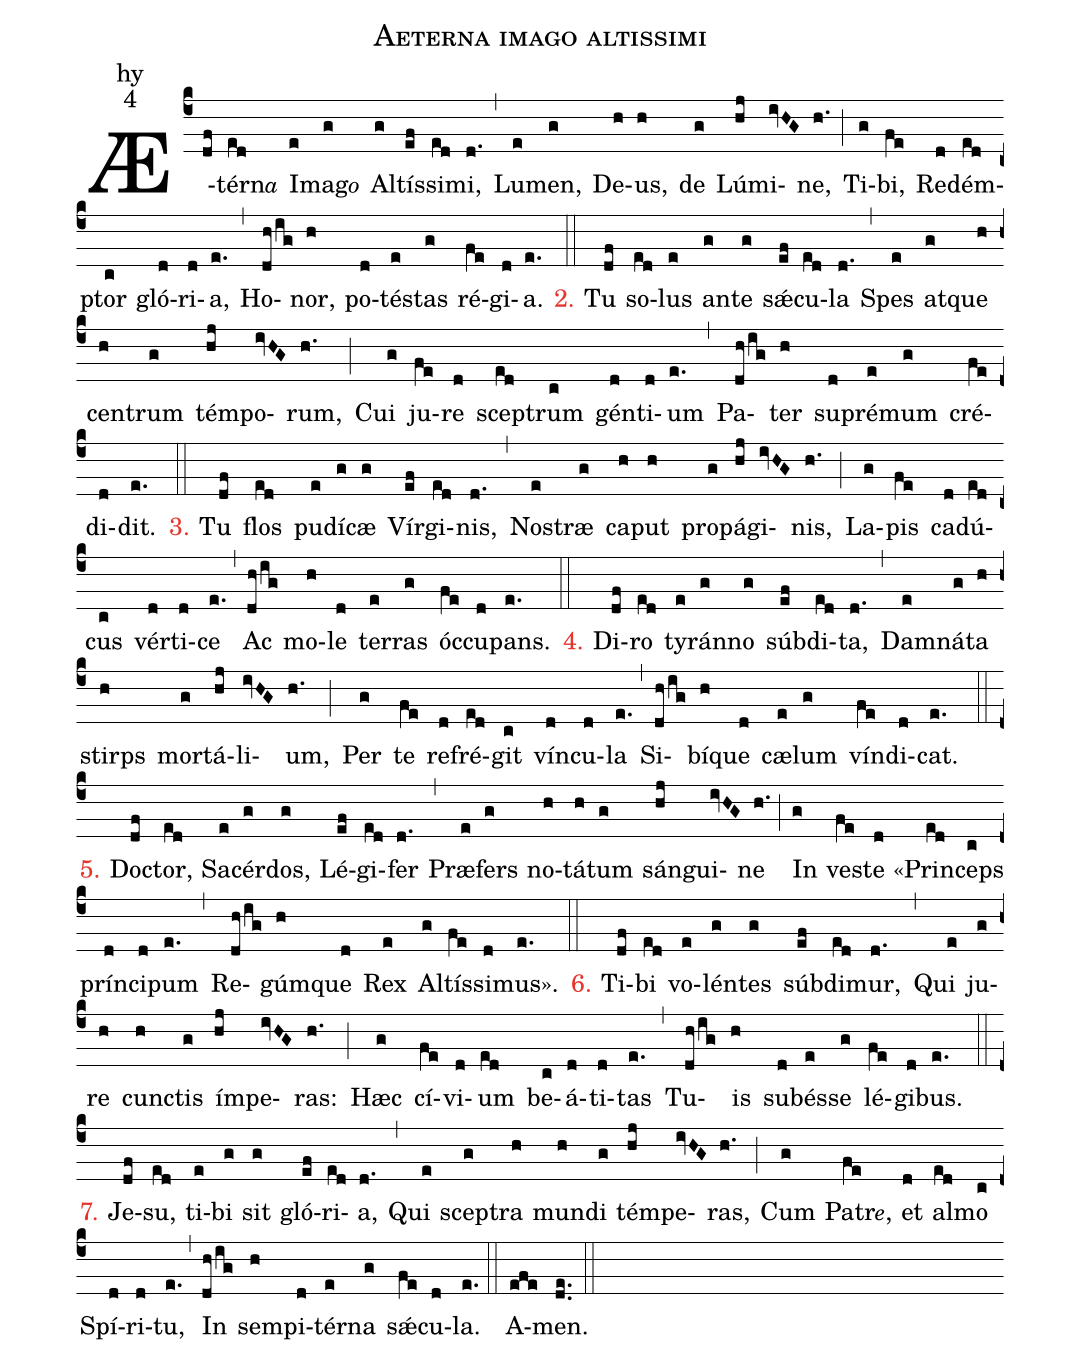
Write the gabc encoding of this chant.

name:Aeterna imago altissimi;
office-part:hy;
mode:4;
%%
(c4) Æ(df)térn<e>a</e>(ed) I(e)mag<e>o</e>(g) Al(g)tís(ef)si(ed)mi,(d.) (,)
Lu(e)men,(g) De(h)us,(h) de(g) Lú(hj)mi(ivHG)ne,(h.) (;)
Ti(g)bi,(fe) Re(d)dém(ed)ptor(c) gló(d)ri(d)a,(e.) (,)
Ho(dh/ig)nor,(h) po(d)té(e)stas(g) ré(fe)gi(d)a.(e.) (::)

<c>2.</c> Tu(df) so(ed)lus(e) an(g)te(g) sǽ(ef)cu(ed)la(d.) (,)
Spes(e) at(g)que(h) cen(h)trum(g) tém(hj)po(ivHG)rum,(h.) (;)
Cui(g) ju(fe)re(d) scep(ed)trum(c) gén(d)ti(d)um(e.) (,)
Pa(dh/ig)ter(h) su(d)pré(e)mum(g) cré(fe)di(d)dit.(e.) (::)

<c>3.</c> Tu(df) flos(ed) pu(e)dí(g)cæ(g) Vír(ef)gi(ed)nis,(d.) (,)
No(e)stræ(g) ca(h)put(h) pro(g)pá(hj)gi(ivHG)nis,(h.) (;)
La(g)pis(fe) ca(d)dú(ed)cus(c) vér(d)ti(d)ce(e.) (,)
Ac(dh/ig) mo(h)le(d) ter(e)ras(g) óc(fe)cu(d)pans.(e.) (::)

<c>4.</c> Di(df)ro(ed) ty(e)rán(g)no(g) súb(ef)di(ed)ta,(d.) (,)
Dam(e)ná(g)ta(h) stirps(h) mor(g)tá(hj)li(ivHG)um,(h.) (;)
Per(g) te(fe) re(d)fré(ed)git(c) vín(d)cu(d)la(e.) (,)
Si(dh/ig)bí(h)que(d) cæ(e)lum(g) vín(fe)di(d)cat.(e.) (::)

<c>5.</c> Do(df)ctor,(ed) Sa(e)cér(g)dos,(g) Lé(ef)gi(ed)fer(d.) (,)
Præ(e)fers(g) no(h)tá(h)tum(g) sán(hj)gui(ivHG)ne(h.) (;)
In(g) ve(fe)ste(d) «Prin(ed)ceps(c) prín(d)ci(d)pum(e.) (,)
Re(dh/ig)gúm(h)que(d) Rex(e) Al(g)tís(fe)si(d)mus».(e.) (::)

<c>6.</c> Ti(df)bi(ed) vo(e)lén(g)tes(g) súb(ef)di(ed)mur,(d.) (,)
Qui(e) ju(g)re(h) cun(h)ctis(g) ím(hj)pe(ivHG)ras:(h.) (;)
Hæc(g) cí(fe)vi(d)um(ed) be(c)á(d)ti(d)tas(e.) (,)
Tu(dh/ig)is(h) su(d)bés(e)se(g) lé(fe)gi(d)bus.(e.) (::)

<c>7.</c> Je(df)su,(ed) ti(e)bi(g) sit(g) gló(ef)ri(ed)a,(d.) (,)
Qui(e) scep(g)tra(h) mun(h)di(g) tém(hj)pe(ivHG)ras,(h.) (;)
Cum(g) Patr<e>e</e>,(fe) et(d) al(ed)mo(c) Spí(d)ri(d)tu,(e.) (,)
In(dh/ig) sem(h)pi(d)tér(e)na(g) sǽ(fe)cu(d)la.(e.) (::)

A(efe)men.(de..) (::)
